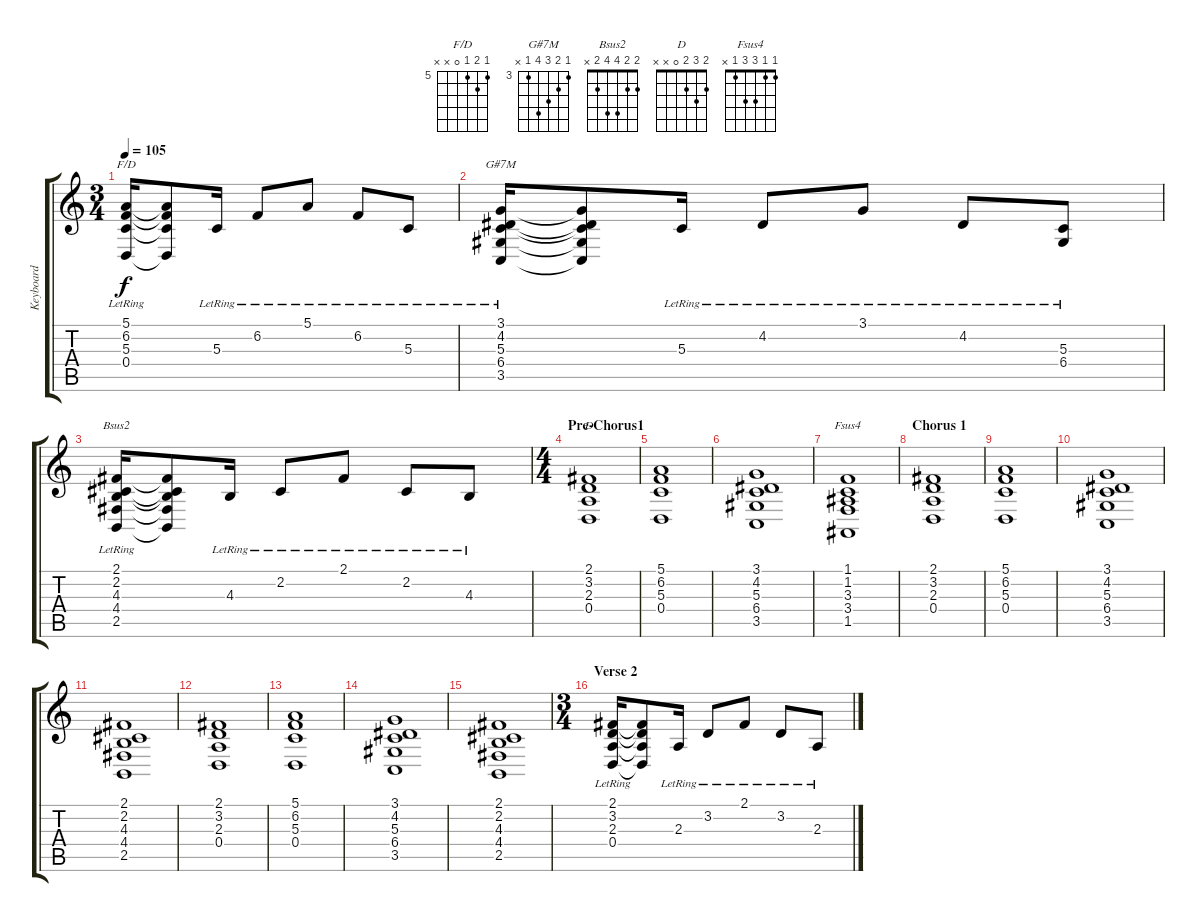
\track ("Keyboard" "Keyboard") {instrument electricpiano2}
\staff {score tabs}
\tuning (E4 B3 G3 D3 A2 E2) {hide}
\chord ("F/D" 5 6 5 0 x x) {firstfret 5}
\chord ("G#7M" 3 4 5 6 3 x) {firstfret 3}
\chord ("Bsus2" 2 2 4 4 2 x)
\chord ("D" 2 3 2 0 x x)
\chord ("Fsus4" 1 1 3 3 1 x)
\ts (3 4)
\tempo 105
\clef g2
\ks c
(5.1{lr} 6.2{lr} 5.3{lr} 0.4{lr}).16{ch "F/D" dy f} (5.1{t} 6.2{t} 5.3{t} 0.4{t}).8 5.3{lr}.16 6.2{lr}.8 5.1{lr}.8 6.2{lr}.8 5.3{lr}.8 |
(3.1{lr} 4.2{lr} 5.3{lr} 6.4{lr} 3.5{lr}).16{ch "G#7M"} (3.1{t} 4.2{t} 5.3{t} 6.4{t} 3.5{t}).8 5.3{lr}.16 4.2{lr}.8 3.1{lr}.8 4.2{lr}.8 (5.3{lr} 6.4{lr}).8 |
(2.1{lr} 2.2{lr} 4.3{lr} 4.4{lr} 2.5{lr}).16{ch "Bsus2"} (2.1{t} 2.2{t} 4.3{t} 4.4{t} 2.5{t}).8 4.3{lr}.16 2.2{lr}.8 2.1{lr}.8 2.2{lr}.8 4.3{lr}.8 |
\ts (4 4)
\section ("" "Pre-Chorus1")
(2.1 3.2 2.3 0.4).1{ch "D"} |
(5.1 6.2 5.3 0.4).1 |
(3.1 4.2 5.3 6.4 3.5).1 |
(1.1 1.2 3.3 3.4 1.5).1{ch "Fsus4"} |
\section ("" "Chorus 1")
(2.1 3.2 2.3 0.4).1 |
(5.1 6.2 5.3 0.4).1 |
(3.1 4.2 5.3 6.4 3.5).1 |
(2.1 2.2 4.3 4.4 2.5).1 |
(2.1 3.2 2.3 0.4).1 |
(5.1 6.2 5.3 0.4).1 |
(3.1 4.2 5.3 6.4 3.5).1 |
(2.1 2.2 4.3 4.4 2.5).1 |
\ts (3 4)
\section ("" "Verse 2")
(2.1{lr} 3.2{lr} 2.3{lr} 0.4{lr}).16 (2.1{t} 3.2{t} 2.3{t} 0.4{t}).8 2.3{lr}.16 3.2{lr}.8 2.1{lr}.8 3.2{lr}.8 2.3{lr}.8
